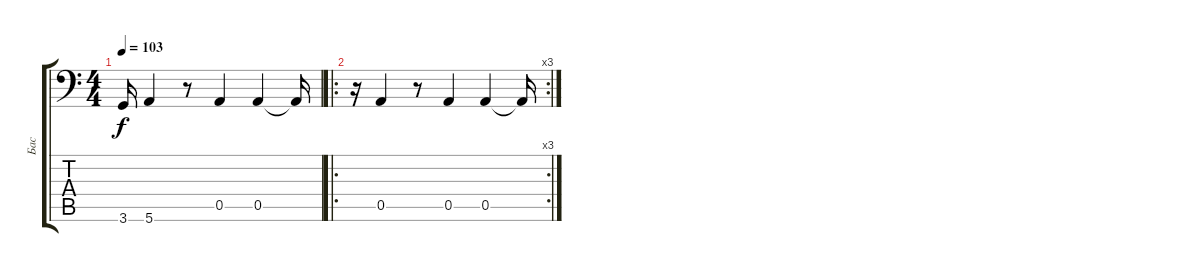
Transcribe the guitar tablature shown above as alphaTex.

\track ("Бас" "Бас") {instrument electricbassfinger}
\staff {score tabs}
\tuning (E3 B2 G2 D2 A1 E1) {hide}
\ts (4 4)
\tempo 103
\clef f4
\ks c
3.6.16{dy f} 5.6.4 r.8 0.5.4 0.5.4 0.5{t}.16 |
\ro
\rc 3
r.16 0.5.4 r.8 0.5.4 0.5.4 0.5{t}.16
